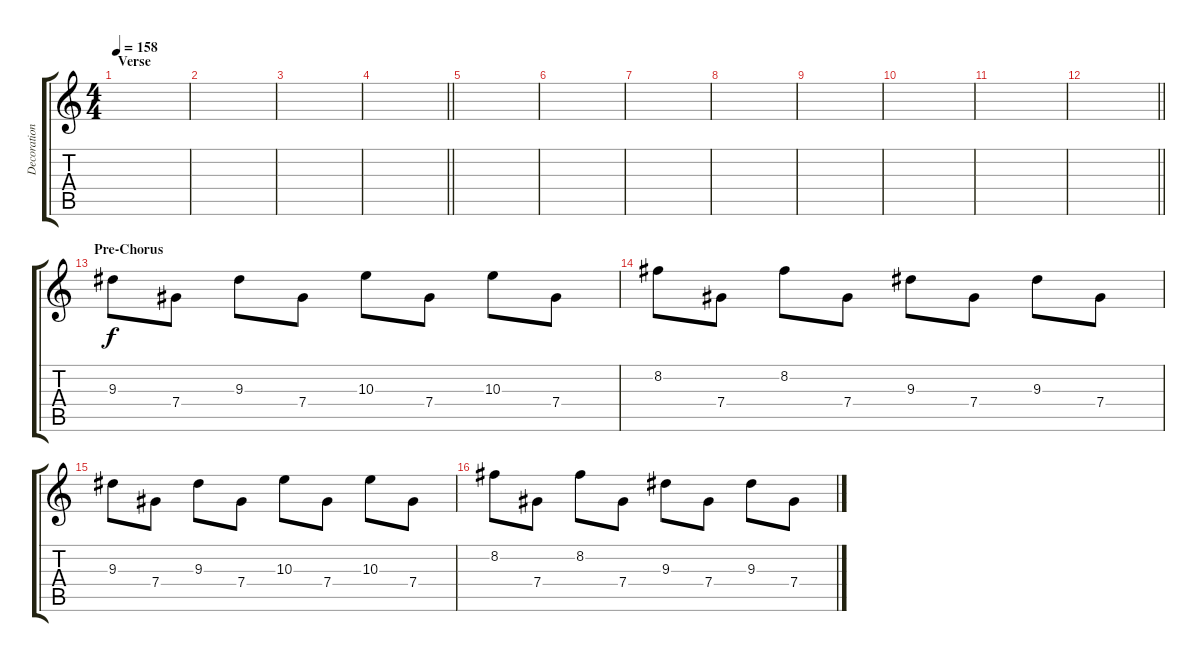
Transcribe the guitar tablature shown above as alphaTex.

\track ("Decoration" "Decoration") {instrument electricguitarclean}
\staff {score tabs}
\tuning (Eb4 Bb3 Gb3 Db3 Ab2 Db2) {hide}
\ts (4 4)
\section ("" "Verse")
\tempo 158
\clef g2
\ks c
|
|
|
\barLineRight lightlight
|
|
|
|
|
|
|
|
\barLineRight lightlight
|
\section ("" "Pre-Chorus")
9.3.8 7.4.8 9.3.8 7.4.8 10.3.8 7.4.8 10.3.8 7.4.8 |
8.2.8 7.4.8 8.2.8 7.4.8 9.3.8 7.4.8 9.3.8 7.4.8 |
9.3.8 7.4.8 9.3.8 7.4.8 10.3.8 7.4.8 10.3.8 7.4.8 |
8.2.8 7.4.8 8.2.8 7.4.8 9.3.8 7.4.8 9.3.8 7.4.8
